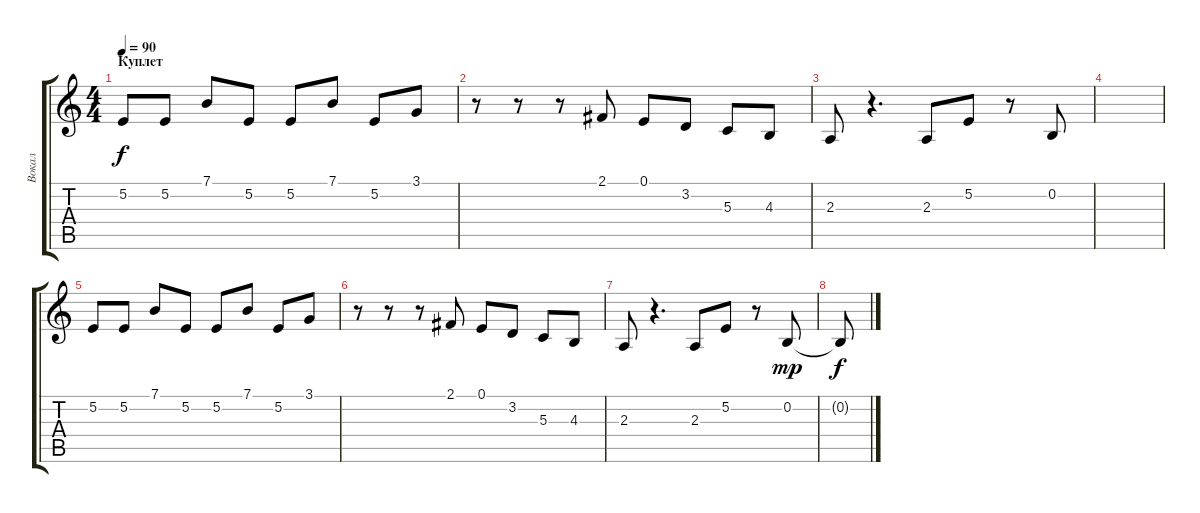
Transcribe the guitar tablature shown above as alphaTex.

\track ("Вокал" "Вокал") {instrument altosax}
\staff {score tabs}
\tuning (E4 B3 G3 D3 A2 E2) {hide}
\ts (4 4)
\section ("" "Куплет")
\tempo 90
\clef g2
\ks c
5.2.8{dy f} 5.2.8 7.1.8 5.2.8 5.2.8 7.1.8 5.2.8 3.1.8 |
r.8 r.8 r.8 2.1.8 0.1.8 3.2.8 5.3.8 4.3.8 |
2.3.8 r.4{d} 2.3.8 5.2.8 r.8 0.2.8 |
|
5.2.8 5.2.8 7.1.8 5.2.8 5.2.8 7.1.8 5.2.8 3.1.8 |
r.8 r.8 r.8 2.1.8 0.1.8 3.2.8 5.3.8 4.3.8 |
2.3.8 r.4{d} 2.3.8 5.2.8 r.8 0.2.8{dy mp} |
0.2{t}.8{dy f}
